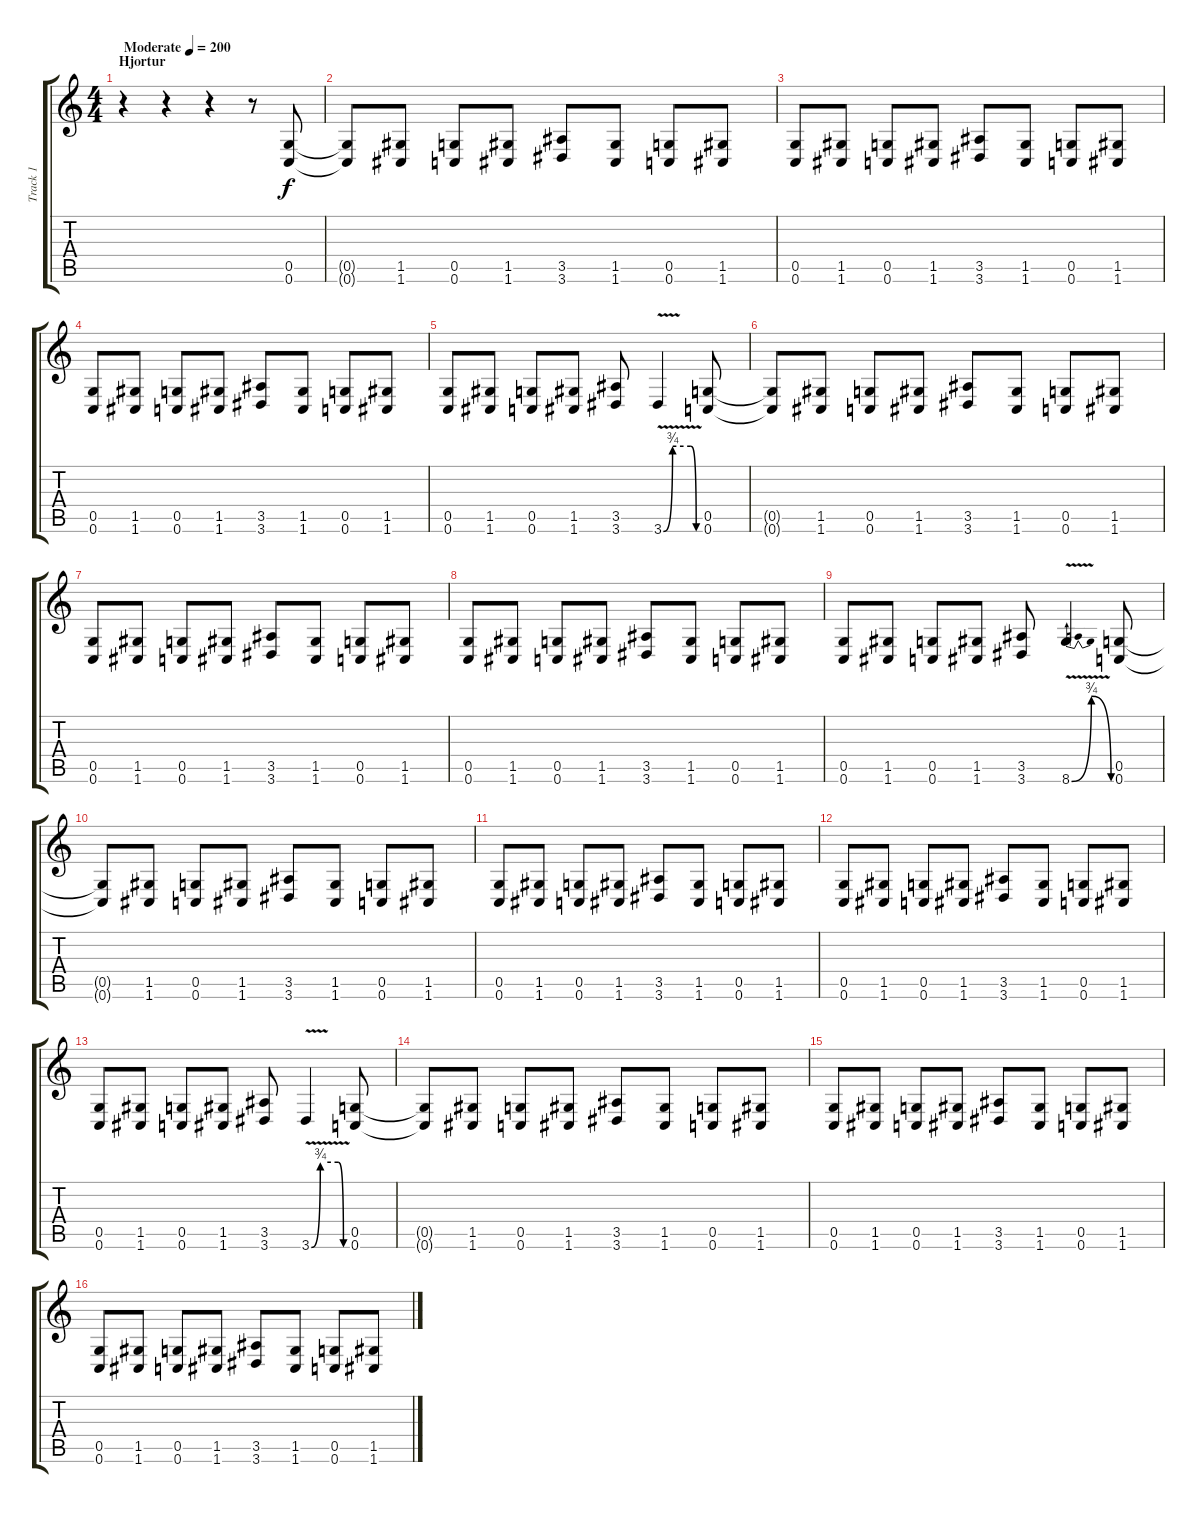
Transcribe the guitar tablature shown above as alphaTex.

\track ("Track 1" "Track 1") {instrument distortionguitar}
\staff {score tabs}
\tuning (D4 A3 F3 C3 G2 C2) {hide}
\ts (4 4)
\section ("" "Hjortur")
\tempo (200 "Moderate")
\clef g2
\ks c
r.4{dy f instrument distortionguitar} r.4 r.4 r.8 (0.5 0.6).8 |
(0.5{t} 0.6{t}).8 (1.5 1.6).8 (0.5 0.6).8 (1.5 1.6).8 (3.5 3.6).8 (1.5 1.6).8 (0.5 0.6).8 (1.5 1.6).8 |
(0.5 0.6).8 (1.5 1.6).8 (0.5 0.6).8 (1.5 1.6).8 (3.5 3.6).8 (1.5 1.6).8 (0.5 0.6).8 (1.5 1.6).8 |
(0.5 0.6).8 (1.5 1.6).8 (0.5 0.6).8 (1.5 1.6).8 (3.5 3.6).8 (1.5 1.6).8 (0.5 0.6).8 (1.5 1.6).8 |
(0.5 0.6).8 (1.5 1.6).8 (0.5 0.6).8 (1.5 1.6).8 (3.5 3.6).8 3.6{be (custom 0 0 15 3 45 3 54 0 60 0) v}.4 (0.5 0.6).8 |
(0.5{t} 0.6{t}).8 (1.5 1.6).8 (0.5 0.6).8 (1.5 1.6).8 (3.5 3.6).8 (1.5 1.6).8 (0.5 0.6).8 (1.5 1.6).8 |
(0.5 0.6).8 (1.5 1.6).8 (0.5 0.6).8 (1.5 1.6).8 (3.5 3.6).8 (1.5 1.6).8 (0.5 0.6).8 (1.5 1.6).8 |
(0.5 0.6).8 (1.5 1.6).8 (0.5 0.6).8 (1.5 1.6).8 (3.5 3.6).8 (1.5 1.6).8 (0.5 0.6).8 (1.5 1.6).8 |
(0.5 0.6).8 (1.5 1.6).8 (0.5 0.6).8 (1.5 1.6).8 (3.5 3.6).8 8.6{be (bendrelease 0 0 15 3 40 3 60 0) v}.4 (0.5 0.6).8 |
(0.5{t} 0.6{t}).8 (1.5 1.6).8 (0.5 0.6).8 (1.5 1.6).8 (3.5 3.6).8 (1.5 1.6).8 (0.5 0.6).8 (1.5 1.6).8 |
(0.5 0.6).8 (1.5 1.6).8 (0.5 0.6).8 (1.5 1.6).8 (3.5 3.6).8 (1.5 1.6).8 (0.5 0.6).8 (1.5 1.6).8 |
(0.5 0.6).8 (1.5 1.6).8 (0.5 0.6).8 (1.5 1.6).8 (3.5 3.6).8 (1.5 1.6).8 (0.5 0.6).8 (1.5 1.6).8 |
(0.5 0.6).8 (1.5 1.6).8 (0.5 0.6).8 (1.5 1.6).8 (3.5 3.6).8 3.6{be (custom 0 0 15 3 45 3 54 0 60 0) v}.4 (0.5 0.6).8 |
(0.5{t} 0.6{t}).8 (1.5 1.6).8 (0.5 0.6).8 (1.5 1.6).8 (3.5 3.6).8 (1.5 1.6).8 (0.5 0.6).8 (1.5 1.6).8 |
(0.5 0.6).8 (1.5 1.6).8 (0.5 0.6).8 (1.5 1.6).8 (3.5 3.6).8 (1.5 1.6).8 (0.5 0.6).8 (1.5 1.6).8 |
(0.5 0.6).8 (1.5 1.6).8 (0.5 0.6).8 (1.5 1.6).8 (3.5 3.6).8 (1.5 1.6).8 (0.5 0.6).8 (1.5 1.6).8
